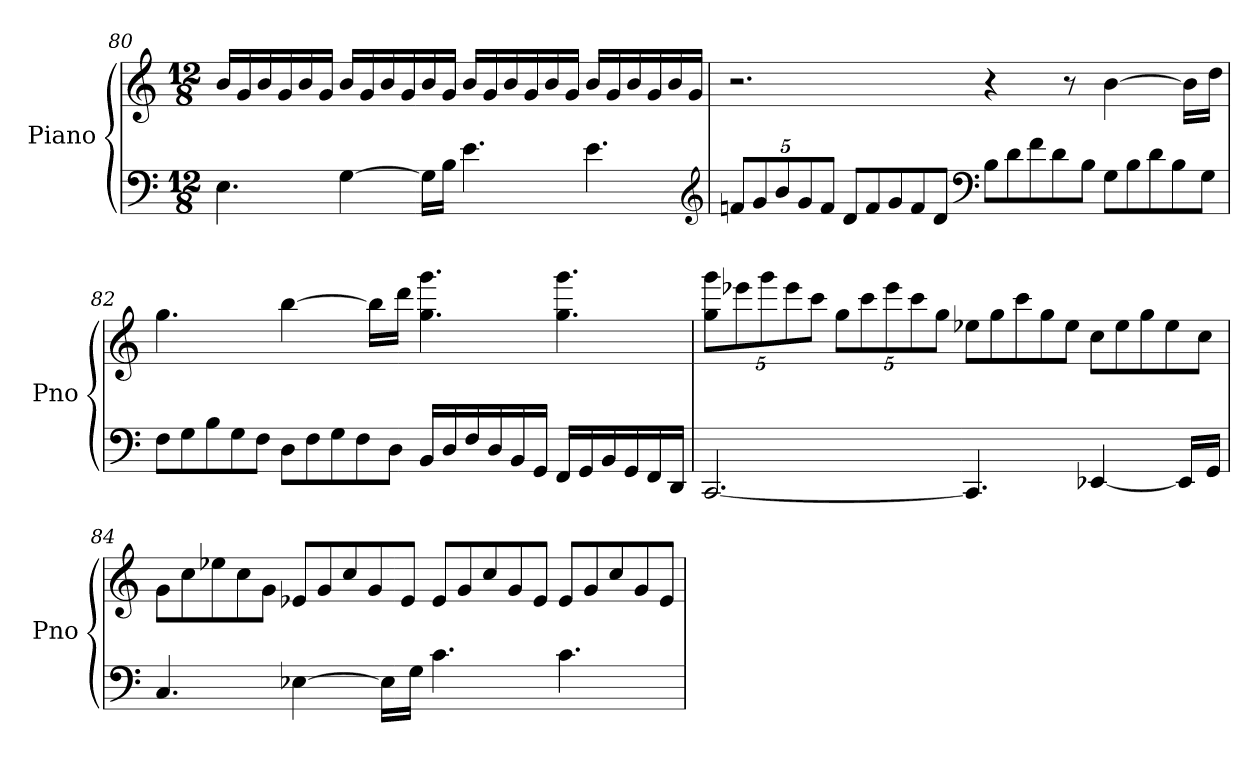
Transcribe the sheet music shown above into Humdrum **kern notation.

**kern	**kern
*part1	*part1
*staff2	*staff1
*I"Piano	*
*I'Pno	*
!!LO:LB:g=z
*clefF4	*clefG2
*k[]	*k[]
*C:	*C:
*M12/8	*M12/8
=80	=80
4.E\	16b/LL
.	16g/
.	16b/
.	16g/
.	16b/
.	16g/JJ
[4G\	16b/LL
.	16g/
.	16b/
.	16g/
16G\LL]	16b/
16B\JJ	16g/JJ
4.e\	16b/LL
.	16g/
.	16b/
.	16g/
.	16b/
.	16g/JJ
4.e\	16b/LL
.	16g/
.	16b/
.	16g/
.	16b/
.	16g/JJ
*clefG2	*
=81	=81
*Xbrackettup	*
40%3fn/LL	2.r
40%3g/	.
40%3b/	.
40%3g/	.
40%3f/JJ	.
*Xtuplet	*
40%3d/LL	.
40%3f/	.
40%3g/	.
40%3f/	.
40%3d/JJ	.
*clefF4	*
40%3B\LL	4r
40%3d\	.
40%3f\	.
40%3d\	.
.	8r
40%3B\JJ	.
40%3G\LL	[4b\
40%3B\	.
40%3d\	.
40%3B\	.
.	16b\LL]
40%3G\JJ	.
.	16dd\JJ
!!LO:PB:g=z
=82	=82
40%3F\LL	4.gg\
40%3G\	.
40%3B\	.
40%3G\	.
40%3F\JJ	.
40%3D\LL	[4bb\
40%3F\	.
40%3G\	.
40%3F\	.
.	16bb\LL]
40%3D\JJ	.
.	16ddd\JJ
16BB/LL	4.gg\ 4.ggg\
16D/	.
16F/	.
16D/	.
16BB/	.
16GG/JJ	.
16FF/LL	4.gg\ 4.ggg\
16GG/	.
16BB/	.
16GG/	.
16FF/	.
16DD/JJ	.
=83	=83
*	*Xbrackettup
[2.CC/	40%3gg\ 40%3ggg\LL
.	40%3eee-X\
.	40%3ggg\
.	40%3eee-\
.	40%3ccc\JJ
.	40%3gg\LL
.	40%3ccc\
.	40%3eee-\
.	40%3ccc\
.	40%3gg\JJ
*	*Xtuplet
4.CC/]	40%3ee-X\LL
.	40%3gg\
.	40%3ccc\
.	40%3gg\
.	40%3ee-\JJ
[4EE-X/	40%3cc\LL
.	40%3ee-\
.	40%3gg\
.	40%3ee-\
16EE-/LL]	.
.	40%3cc\JJ
16GG/JJ	.
!!LO:LB:g=z
=84	=84
4.C/	40%3g\LL
.	40%3cc\
.	40%3ee-X\
.	40%3cc\
.	40%3g\JJ
[4E-X\	40%3e-X/LL
.	40%3g/
.	40%3cc/
.	40%3g/
16E-\LL]	.
.	40%3e-/JJ
16G\JJ	.
4.c\	40%3e-/LL
.	40%3g/
.	40%3cc/
.	40%3g/
.	40%3e-/JJ
4.c\	40%3e-/LL
.	40%3g/
.	40%3cc/
.	40%3g/
.	40%3e-/JJ
=	=
*-	*-
